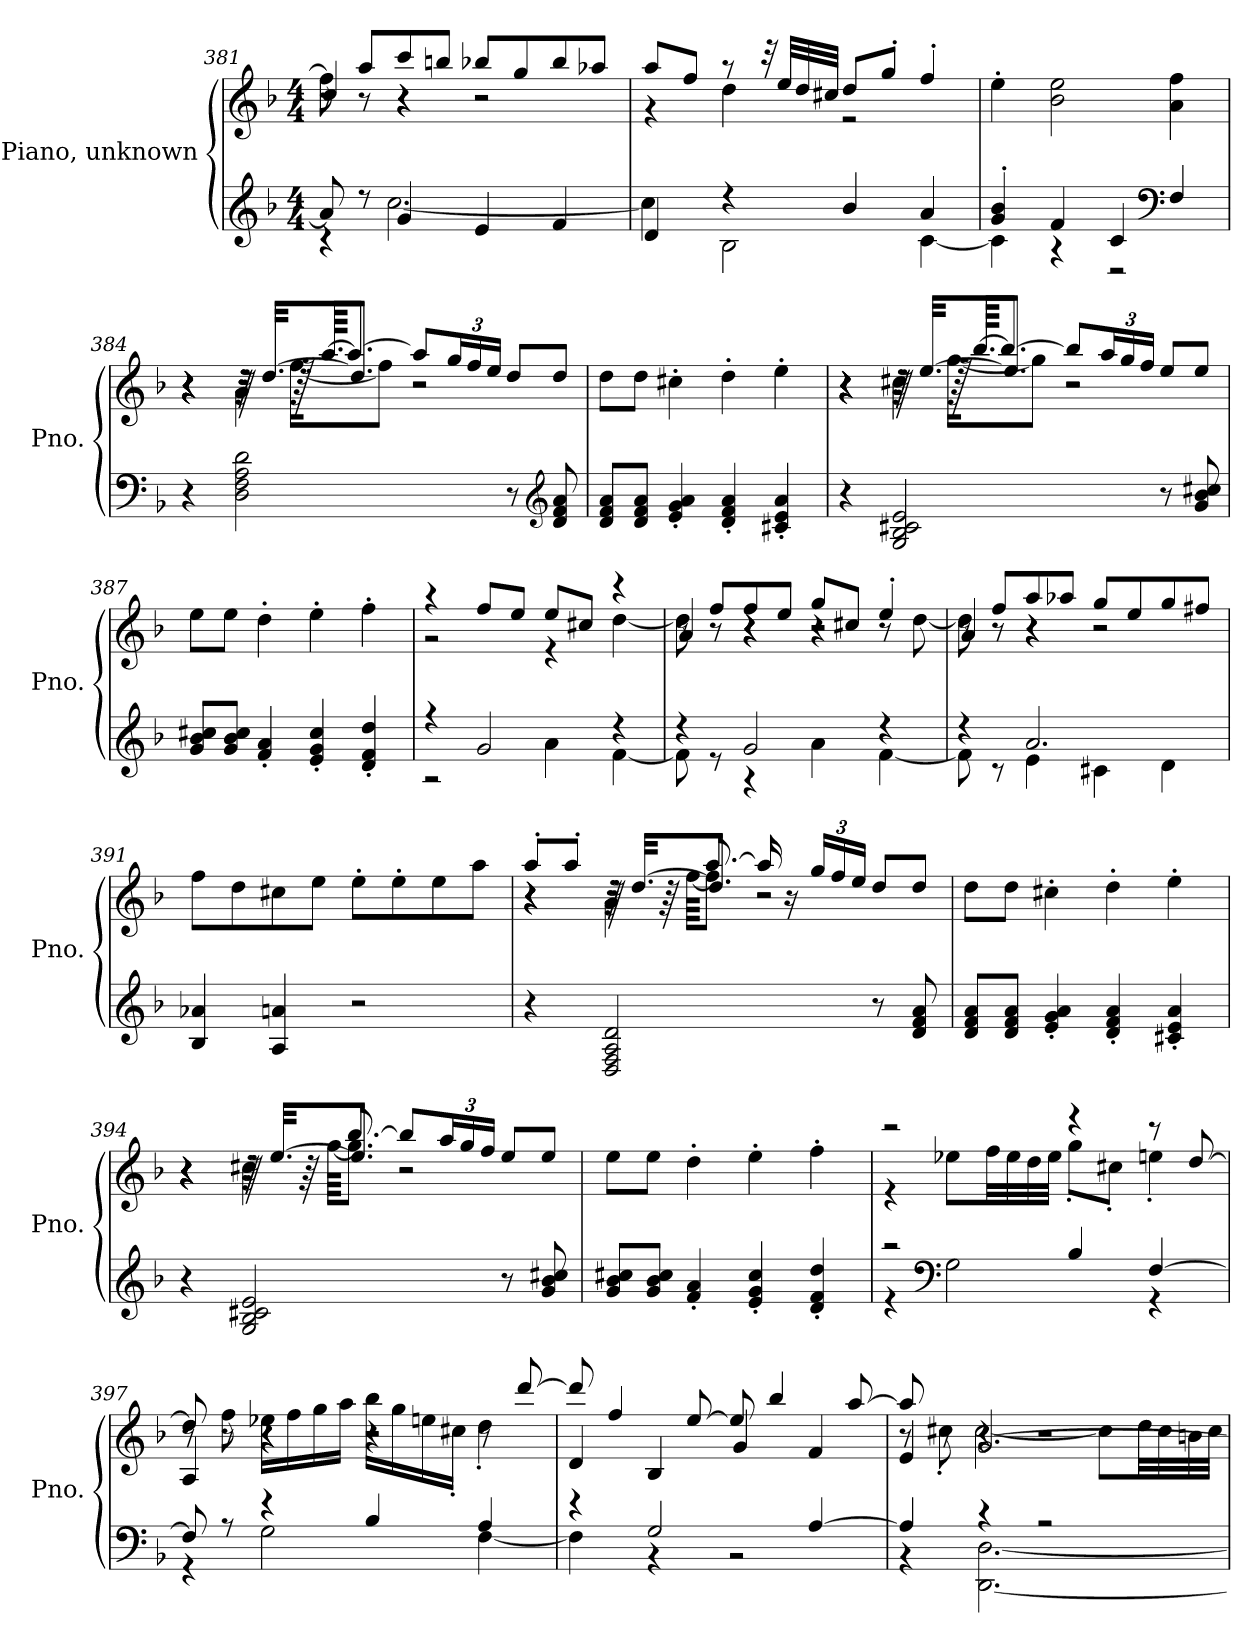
**kern	**kern
*part1	*part1
*staff2	*staff1
*I"Piano, unknown	*
*I'Pno.	*
!!LO:LB:g=z
*clefG2	*clefG2
*k[b-]	*k[b-]
*M4/4	*M4/4
=381	=381
*^	*^
*	*	*	*^
8a/]	4r	8r	8ff\]	4cc/
8r	.	8aa/L	8r	.
4g/	[2.cc\	8ccc/	4r	4r
.	.	8bbn/J	.	.
4e/	.	8bb-X/L	2r	2r
.	.	8gg/	.	.
4f/	.	8bb-/	.	.
.	.	8aa-X/J	.	.
*	*	*	*v	*v
=382	=382	=382	=382
4d/	4cc\]	8aa/L	4r
.	.	8ff/J	.
4r	2B-\	8r	4dd\
.	.	32r	.
.	.	32ee/LLL	.
.	.	32dd/	.
.	.	32cc#X/JJJ	.
4b-/	.	8dd/L	2r
.	.	8gg'/J	.
4a/	[4c\	4ff'/	.
*	*	*v	*v
=383	=383	=383
4g/' 4b-/'	4c\]	4ee'\
4f/	4r	2b-\ 2ee\
4c/	2r	.
*clefF4	*	*
4F/	.	4a\ 4ff\
*v	*v	*
!!LO:LB:g=z
=384	=384
*	*^
*	*	*^
*	*	*	*^
4r	4r	4r	4r	4r
2D\ 2F\ 2A\ 2d\	32r	32r	64r	4a\
.	.	.	[32.dd/KKL	.
.	128r	[16.ff\KL	.	.
.	[64.aa/KKKL	.	.	.
.	8.aa/J_	.	8.dd/J]	.
.	.	8ff\J]	.	.
.	8aa/L]	2r	2r	2r
*	*Xbrackettup	*	*	*
.	24gg/L	.	.	.
.	24ff/	.	.	.
.	24ee/JJ	.	.	.
8r	8dd/L	.	.	.
*clefG2	*	*	*	*
8d/ 8f/ 8a/	8dd/J	.	.	.
*	*v	*v	*v	*v
=385	=385
8d/ 8f/ 8a/L	8dd\L
8d/ 8f/ 8a/J	8dd\J
4e/' 4g/' 4a/'	4cc#X'\
4d/' 4f/' 4a/'	4dd'\
4c#X/' 4e/' 4a/'	4ee'\
!!LO:LB:g=z
=386	=386
*	*^
*	*	*^
*	*	*	*^
4r	4r	4r	4r	4r
2G/ 2B-/ 2c#X/ 2e/	32r	32r	64r	4cc#X\
.	.	.	[32.ee/KKL	.
.	128r	[16.gg\KL	.	.
.	[64.bb-/KKKL	.	.	.
.	8.bb-/J_	.	8.ee/J]	.
.	.	8gg\J]	.	.
.	8bb-/L]	2r	2r	2r
.	24aa/L	.	.	.
.	24gg/	.	.	.
.	24ff/JJ	.	.	.
8r	8ee/L	.	.	.
8g/ 8b-/ 8cc#X/	8ee/J	.	.	.
*	*v	*v	*v	*v
=387	=387
8g/ 8b-/ 8cc#X/L	8ee\L
8g/ 8b-/ 8cc#/J	8ee\J
4f/' 4a/'	4dd'\
4e/' 4g/' 4cc#/'	4ee'\
4d/' 4f/' 4dd/'	4ff'\
=388	=388
*^	*^
4r	2r	4r	2r
2g/	.	8ff/L	.
.	.	8ee/J	.
.	4a\	8ee/L	4r
.	.	8cc#X/J	.
4r	[4f\	4r	[4dd\
=389	=389	=389	=389
*	*	*	*^
4r	8f\]	8r	8dd\]	4a/
.	8r	8ff/L	8r	.
2g/	4r	8ff/	4r	4r
.	.	8ee/J	.	.
.	4a\	8gg/L	4r	2r
.	.	8cc#X/J	.	.
4r	[4f\	4ee'/	8r	.
.	.	.	[8dd\	.
!!LO:LB:g=z	!!	!!
=390	=390	=390	=390	=390
4r	8f\]	8r	8dd\]	4a/
.	8r	8ff/L	8r	.
2.a/	4e\	8aa/	4r	4r
.	.	8aa-X/J	.	.
.	4c#X\	8gg/L	2r	2r
.	.	8ee/	.	.
.	4d\	8gg/	.	.
.	.	8ff#X/J	.	.
*v	*v	*	*	*
*	*v	*v	*v
=391	=391
4B-/ 4a-X/	8ff\L
.	8dd\
4A/ 4an/	8cc#X\
.	8ee\J
2r	8ee'\L
.	8ee'\
.	8ee\
.	8aa\J
=392	=392
*	*^
*	*	*^
*	*	*	*^
4r	8aa'/L	4r	4r	4r
.	8aa'/J	.	.	.
2D/ 2F/ 2A/ 2d/	16r	32r	64r	4a\
.	.	.	[32.dd/KKL	.
.	.	64r	.	.
.	.	[64ff\KKKL	.	.
.	[8.aa/	8.ff\J]	8.dd/J]	.
.	16aa/]	2r	2r	2r
.	16r	.	.	.
.	24gg/LL	.	.	.
.	24ff/	.	.	.
.	24ee/JJ	.	.	.
8r	8dd/L	.	.	.
8d/ 8f/ 8a/	8dd/J	.	.	.
*	*v	*v	*v	*v
!!LO:PB:g=z
=393	=393
8d/ 8f/ 8a/L	8dd\L
8d/ 8f/ 8a/J	8dd\J
4e/' 4g/' 4a/'	4cc#X'\
4d/' 4f/' 4a/'	4dd'\
4c#X/' 4e/' 4a/'	4ee'\
=394	=394
*	*^
*	*	*^
*	*	*	*^
4r	4r	4r	4r	4r
2G/ 2B-/ 2c#X/ 2e/	16r	32r	64r	4cc#X\
.	.	.	[32.ee/KKL	.
.	.	64r	.	.
.	.	[64gg\KKKL	.	.
.	[8.bb-/	8.gg\J]	8.ee/J]	.
.	8bb-/L]	2r	2r	2r
.	24aa/L	.	.	.
.	24gg/	.	.	.
.	24ff/JJ	.	.	.
8r	8ee/L	.	.	.
8g/ 8b-/ 8cc#X/	8ee/J	.	.	.
*	*v	*v	*v	*v
=395	=395
8g/ 8b-/ 8cc#X/L	8ee\L
8g/ 8b-/ 8cc#/J	8ee\J
4f/' 4a/'	4dd'\
4e/' 4g/' 4cc#/'	4ee'\
4d/' 4f/' 4dd/'	4ff'\
!!LO:LB:g=z
=396	=396
*^	*^
2r	4r	2r	4r
*clefF4	*	*	*
.	2G\	.	8ee-X\L
.	.	.	32ff\LL
.	.	.	32ee-\
.	.	.	32dd\
.	.	.	32ee-\JJJ
4B-/	.	4r	8gg'\L
.	.	.	8cc#X'\J
[4F/	4r	8r	4een'\
.	.	[8dd/	.
=397	=397	=397	=397
*	*	*	*^
8F/]	4r	8dd/]	8r	4A/
8r	.	8r	8ff\	.
4r	2G\	4r	16ee-X\LL	4r
.	.	.	16ff\	.
.	.	.	16gg\	.
.	.	.	16aa\JJ	.
4B-/	.	4r	16bb-\LL	2r
.	.	.	16gg\	.
.	.	.	16een\	.
.	.	.	16cc#X'\JJ	.
4A/	[4F\	8r	4dd'\	.
.	.	[8ddd/	.	.
*	*	*	*v	*v
=398	=398	=398	=398
4r	4F\]	8ddd/]	4d/
.	.	4ff/	.
2G/	4r	.	4B-/
.	.	[8ee/	.
.	2r	8ee/]	4g/
.	.	4bb-/	.
[4A/	.	.	4f/
.	.	[8aa/	.
!!LO:LB:g=z
=399	=399	=399	=399
*	*	*	*^
4A/]	4r	8aa/]	8r	4e/
.	.	8r	8cc#X'\	.
4r	[2.DD\ [2.D\	[2.g/	[2cc#\	4r
2r	.	.	.	2r
.	.	.	8cc#\L]	.
.	.	.	32dd\LL	.
.	.	.	32cc#\	.
.	.	.	32bn\	.
.	.	.	32cc#\JJJ	.
*v	*v	*	*	*
*	*v	*v	*v
=	=
*-	*-
